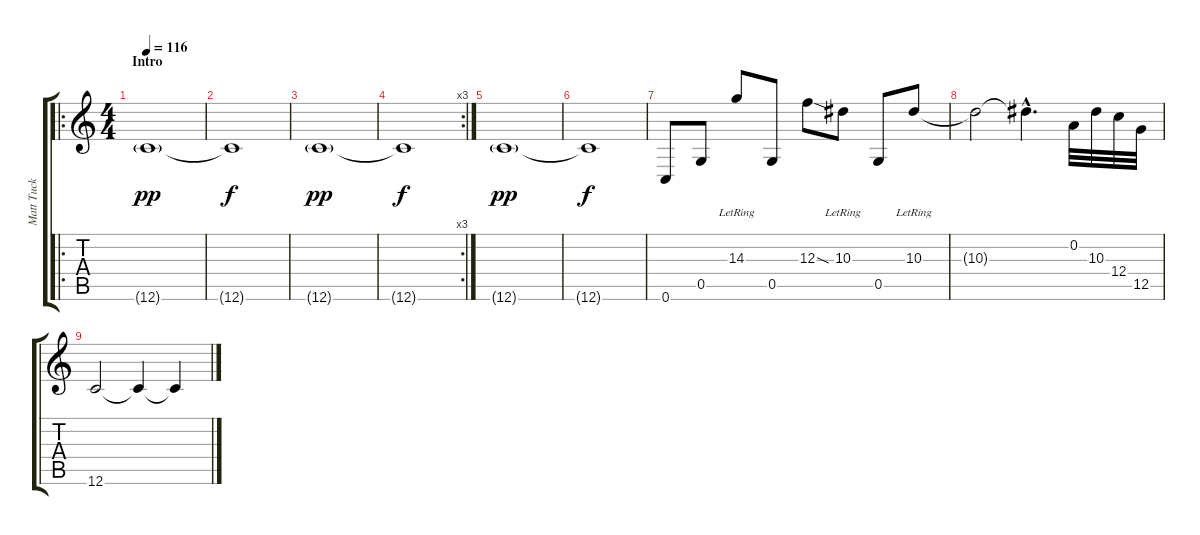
\track ("Matt Tuck" "Matt Tuck") {instrument electricguitarclean}
\staff {score tabs}
\tuning (D4 A3 F3 C3 G2 C2) {hide}
\ro
\ts (4 4)
\section ("" "Intro")
\tempo 116
\clef g2
\ks c
12.6{g}.1{dy pp instrument distortionguitar} |
12.6{t}.1{dy f} |
12.6{g}.1{dy pp} |
\rc 3
12.6{t}.1{dy f} |
12.6{g}.1{dy pp} |
12.6{t}.1{dy f} |
0.6.8{instrument electricguitarclean} 0.5.8 14.3{lr}.8 0.5.8 12.3{sod}.8 10.3{lr}.8 0.5.8 10.3{lr}.8 |
10.3{t}.2 10.3{hac t}.4{d} 0.2.32 10.3.32 12.4.32 12.5.32 |
12.6.2 12.6{t}.4 12.6{t}.4
